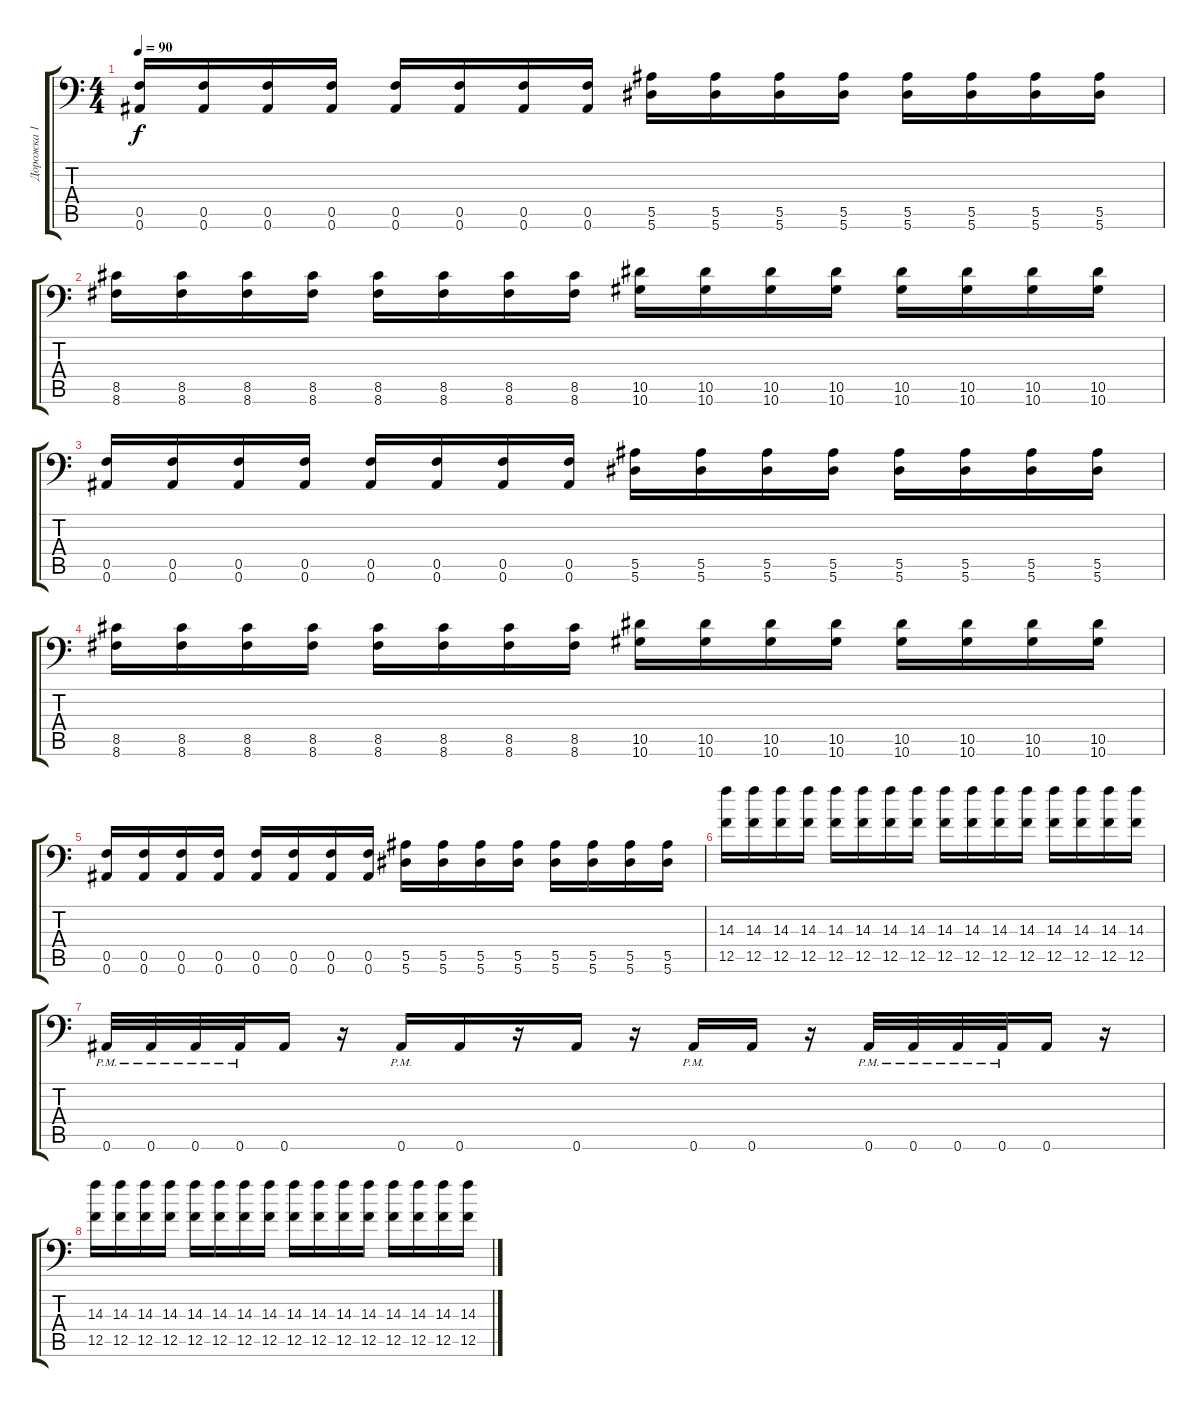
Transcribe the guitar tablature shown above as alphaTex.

\track ("Дорожка 1" "Дорожка 1") {instrument distortionguitar}
\staff {score tabs}
\tuning (C4 G3 Eb3 Bb2 F2 Bb1) {hide}
\ts (4 4)
\tempo 90
\clef f4
\ks c
(0.5 0.6).16{dy f} (0.5 0.6).16 (0.5 0.6).16 (0.5 0.6).16 (0.5 0.6).16 (0.5 0.6).16 (0.5 0.6).16 (0.5 0.6).16 (5.5 5.6).16 (5.5 5.6).16 (5.5 5.6).16 (5.5 5.6).16 (5.5 5.6).16 (5.5 5.6).16 (5.5 5.6).16 (5.5 5.6).16 |
(8.5 8.6).16 (8.5 8.6).16 (8.5 8.6).16 (8.5 8.6).16 (8.5 8.6).16 (8.5 8.6).16 (8.5 8.6).16 (8.5 8.6).16 (10.5 10.6).16 (10.5 10.6).16 (10.5 10.6).16 (10.5 10.6).16 (10.5 10.6).16 (10.5 10.6).16 (10.5 10.6).16 (10.5 10.6).16 |
(0.5 0.6).16 (0.5 0.6).16 (0.5 0.6).16 (0.5 0.6).16 (0.5 0.6).16 (0.5 0.6).16 (0.5 0.6).16 (0.5 0.6).16 (5.5 5.6).16 (5.5 5.6).16 (5.5 5.6).16 (5.5 5.6).16 (5.5 5.6).16 (5.5 5.6).16 (5.5 5.6).16 (5.5 5.6).16 |
(8.5 8.6).16 (8.5 8.6).16 (8.5 8.6).16 (8.5 8.6).16 (8.5 8.6).16 (8.5 8.6).16 (8.5 8.6).16 (8.5 8.6).16 (10.5 10.6).16 (10.5 10.6).16 (10.5 10.6).16 (10.5 10.6).16 (10.5 10.6).16 (10.5 10.6).16 (10.5 10.6).16 (10.5 10.6).16 |
(0.5 0.6).16 (0.5 0.6).16 (0.5 0.6).16 (0.5 0.6).16 (0.5 0.6).16 (0.5 0.6).16 (0.5 0.6).16 (0.5 0.6).16 (5.5 5.6).16 (5.5 5.6).16 (5.5 5.6).16 (5.5 5.6).16 (5.5 5.6).16 (5.5 5.6).16 (5.5 5.6).16 (5.5 5.6).16 |
(14.3 12.5).16 (14.3 12.5).16 (14.3 12.5).16 (14.3 12.5).16 (14.3 12.5).16 (14.3 12.5).16 (14.3 12.5).16 (14.3 12.5).16 (14.3 12.5).16 (14.3 12.5).16 (14.3 12.5).16 (14.3 12.5).16 (14.3 12.5).16 (14.3 12.5).16 (14.3 12.5).16 (14.3 12.5).16 |
0.6{pm}.32 0.6{pm}.32 0.6{pm}.32 0.6{pm}.32 0.6.16 r.16 0.6{pm}.16 0.6.16 r.16 0.6.16 r.16 0.6{pm}.16 0.6.16 r.16 0.6{pm}.32 0.6{pm}.32 0.6{pm}.32 0.6{pm}.32 0.6.16 r.16 |
(14.3 12.5).16 (14.3 12.5).16 (14.3 12.5).16 (14.3 12.5).16 (14.3 12.5).16 (14.3 12.5).16 (14.3 12.5).16 (14.3 12.5).16 (14.3 12.5).16 (14.3 12.5).16 (14.3 12.5).16 (14.3 12.5).16 (14.3 12.5).16 (14.3 12.5).16 (14.3 12.5).16 (14.3 12.5).16
